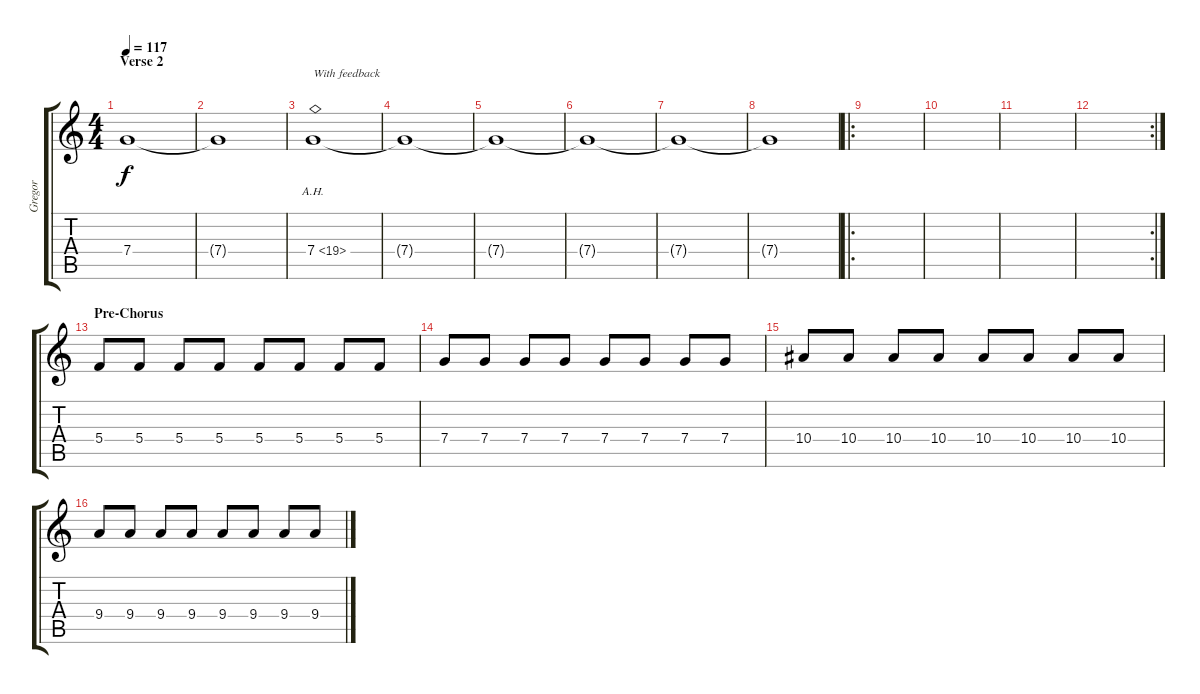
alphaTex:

\track ("Gregor" "Gregor") {instrument overdrivenguitar}
\staff {score tabs}
\tuning (D4 A3 F3 C3 G2 D2) {hide}
\ts (4 4)
\section ("" "Verse 2")
\tempo 117
\clef g2
\ks c
7.4.1{dy f} |
7.4{t}.1 |
7.4{ah 12}.1{txt "With feedback"} |
7.4{t}.1 |
7.4{t}.1 |
7.4{t}.1 |
7.4{t}.1 |
7.4{t}.1 |
\ro
|
|
|
\rc 2
|
\section ("" "Pre-Chorus")
5.4.8 5.4.8 5.4.8 5.4.8 5.4.8 5.4.8 5.4.8 5.4.8 |
7.4.8 7.4.8 7.4.8 7.4.8 7.4.8 7.4.8 7.4.8 7.4.8 |
10.4.8 10.4.8 10.4.8 10.4.8 10.4.8 10.4.8 10.4.8 10.4.8 |
9.4.8 9.4.8 9.4.8 9.4.8 9.4.8 9.4.8 9.4.8 9.4.8
